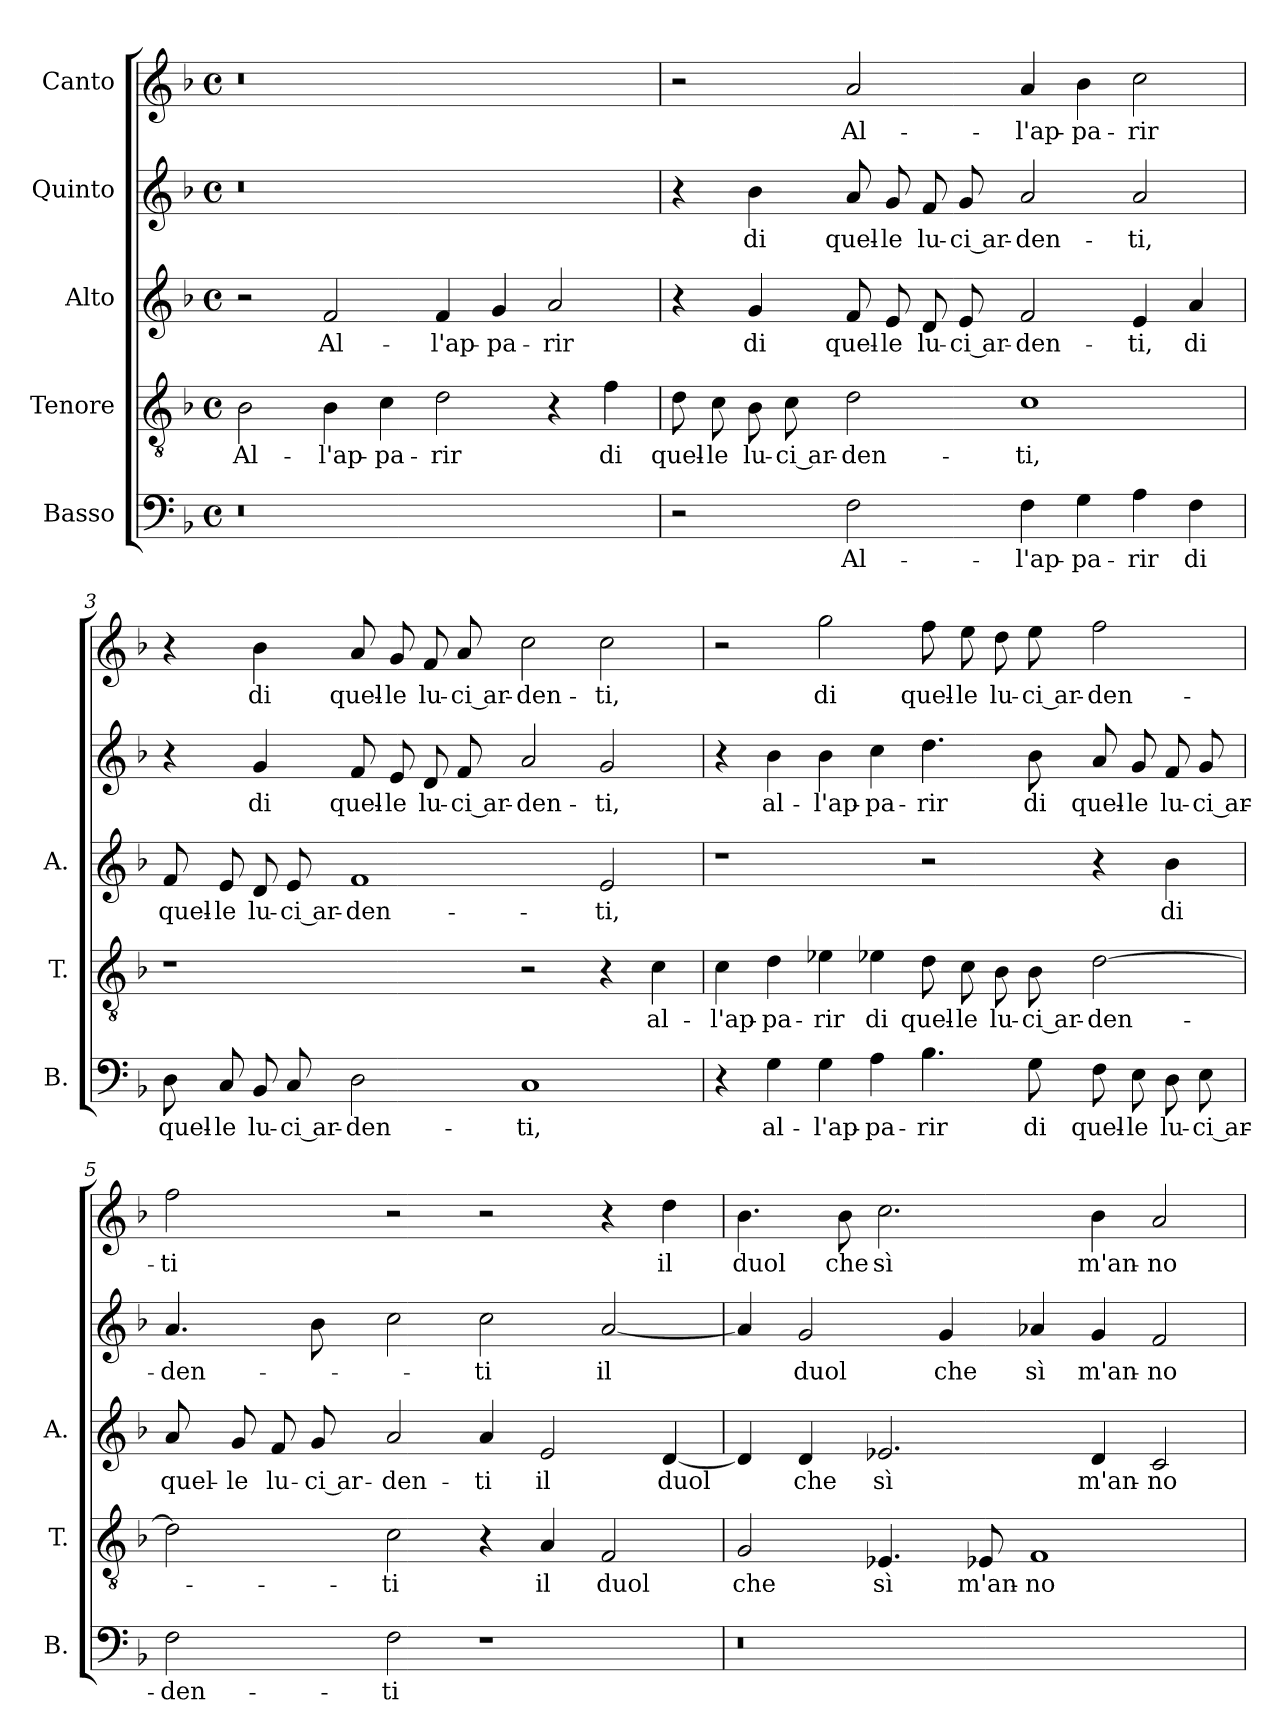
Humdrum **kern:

**kern	**text	**kern	**text	**kern	**text	**kern	**text	**kern	**text
*part5	*part5	*part4	*part4	*part3	*part3	*part2	*part2	*part1	*part1
*staff5	*staff5	*staff4	*staff4	*staff3	*staff3	*staff2	*staff2	*staff1	*staff1
*I"Basso	*	*I"Tenore	*	*I"Alto	*	*I"Quinto	*	*I"Canto	*
*I'B.	*	*I'T.	*	*I'A.	*	*	*	*	*
*clefF4	*	*clefGv2	*	*clefG2	*	*clefG2	*	*clefG2	*
*k[b-]	*	*k[b-]	*	*k[b-]	*	*k[b-]	*	*k[b-]	*
*F:	*	*F:	*	*F:	*	*F:	*	*F:	*
*M4/4	*	*M4/4	*	*M4/4	*	*M4/4	*	*M4/4	*
*met(c)	*	*met(c)	*	*met(c)	*	*met(c)	*	*met(c)	*
=1	=1	=1	=1	=1	=1	=1	=1	=1	=1
!LO:N:vis=0	!	!	!	!	!	!LO:N:vis=0	!	!LO:N:vis=0	!
1r	.	2B-\	Al-	2r	.	1r	.	1r	.
.	.	4B-\	-l'ap-	2f/	Al-	.	.	.	.
.	.	4c\	-pa-	.	.	.	.	.	.
1ryy	.	2d\	-rir	4f/	-l'ap-	1ryy	.	1ryy	.
.	.	.	.	4g/	-pa-	.	.	.	.
.	.	4r	.	2a/	-rir	.	.	.	.
.	.	4f\	di	.	.	.	.	.	.
=2	=2	=2	=2	=2	=2	=2	=2	=2	=2
2r	.	8d\	quel-	4r	.	4r	.	2r	.
.	.	8c\	-le	.	.	.	.	.	.
.	.	8B-\	lu-	4g/	di	4b-\	di	.	.
.	.	8c\	-ci ar-	.	.	.	.	.	.
2F\	Al-	2d\	-den-	8f/	quel-	8a/	quel-	2a/	Al-
.	.	.	.	8e/	-le	8g/	-le	.	.
.	.	.	.	8d/	lu-	8f/	lu-	.	.
.	.	.	.	8e/	-ci ar-	8g/	-ci ar-	.	.
4F\	-l'ap-	1c\	-ti,	2f/	-den-	2a/	-den-	4a/	-l'ap-
4G\	-pa-	.	.	.	.	.	.	4b-\	-pa-
4A\	-rir	.	.	4e/	-ti,	2a/	-ti,	2cc\	-rir
4F\	di	.	.	4a/	di	.	.	.	.
=3	=3	=3	=3	=3	=3	=3	=3	=3	=3
8D\	quel-	1r	.	8f/	quel-	4r	.	4r	.
8C/	-le	.	.	8e/	-le	.	.	.	.
8BB-/	lu-	.	.	8d/	lu-	4g/	di	4b-\	di
8C/	-ci ar-	.	.	8e/	-ci ar-	.	.	.	.
2D\	-den-	.	.	1f/	-den-	8f/	quel-	8a/	quel-
.	.	.	.	.	.	8e/	-le	8g/	-le
.	.	.	.	.	.	8d/	lu-	8f/	lu-
.	.	.	.	.	.	8f/	-ci ar-	8a/	-ci ar-
1C/	-ti,	2r	.	.	.	2a/	-den-	2cc\	-den-
.	.	4r	.	2e/	-ti,	2g/	-ti,	2cc\	-ti,
.	.	4c\	al-	.	.	.	.	.	.
=4	=4	=4	=4	=4	=4	=4	=4	=4	=4
4r	.	4c\	-l'ap-	1r	.	4r	.	2r	.
4G\	al-	4d\	-pa-	.	.	4b-\	al-	.	.
4G\	-l'ap-	4e-X\	-rir	.	.	4b-\	-l'ap-	2gg\	di
4A\	-pa-	4e-X\	di	.	.	4cc\	-pa-	.	.
4.B-\	-rir	8d\	quel-	2r	.	4.dd\	-rir	8ff\	quel-
.	.	8c\	-le	.	.	.	.	8ee\	-le
.	.	8B-\	lu-	.	.	.	.	8dd\	lu-
8G\	di	8B-\	-ci ar-	.	.	8b-\	di	8ee\	-ci ar-
8F\	quel-	[2d\	-den-	4r	.	8a/	quel-	2ff\	-den-
8E\	-le	.	.	.	.	8g/	-le	.	.
8D\	lu-	.	.	4b-\	di	8f/	lu-	.	.
8E\	-ci ar-	.	.	.	.	8g/	-ci ar-	.	.
=5	=5	=5	=5	=5	=5	=5	=5	=5	=5
2F\	-den-	2d\]	.	8a/	quel-	4.a/	-den-	2ff\	-ti
.	.	.	.	8g/	-le	.	.	.	.
.	.	.	.	8f/	lu-	.	.	.	.
.	.	.	.	8g/	-ci ar-	8b-\	.	.	.
2F\	-ti	2c\	-ti	2a/	-den-	2cc\	.	2r	.
1r	.	4r	.	4a/	-ti	2cc\	-ti	2r	.
.	.	4A/	il	2e/	il	.	.	.	.
.	.	2F/	duol	.	.	[2a/	il	4r	.
.	.	.	.	[4d/	duol	.	.	4dd\	il
=6	=6	=6	=6	=6	=6	=6	=6	=6	=6
!LO:N:vis=0	!	!	!	!	!	!	!	!	!
1r	.	2G/	che	4d/]	.	4a/]	.	4.b-\	duol
.	.	.	.	4d/	che	2g/	duol	.	.
.	.	.	.	.	.	.	.	8b-\	che
.	.	4.E-X/	sì	2.e-X/	sì	.	.	2.cc\	sì
.	.	.	.	.	.	4g/	che	.	.
.	.	8E-X/	m'an-	.	.	.	.	.	.
1ryy	.	1F/	-no-	.	.	4a-X/	sì	.	.
.	.	.	.	4d/	m'an-	4g/	m'an-	4b-\	m'an-
.	.	.	.	2c/	-no-	2f/	-no-	2a/	-no-
=	=	=	=	=	=	=	=	=	=
*-	*-	*-	*-	*-	*-	*-	*-	*-	*-
